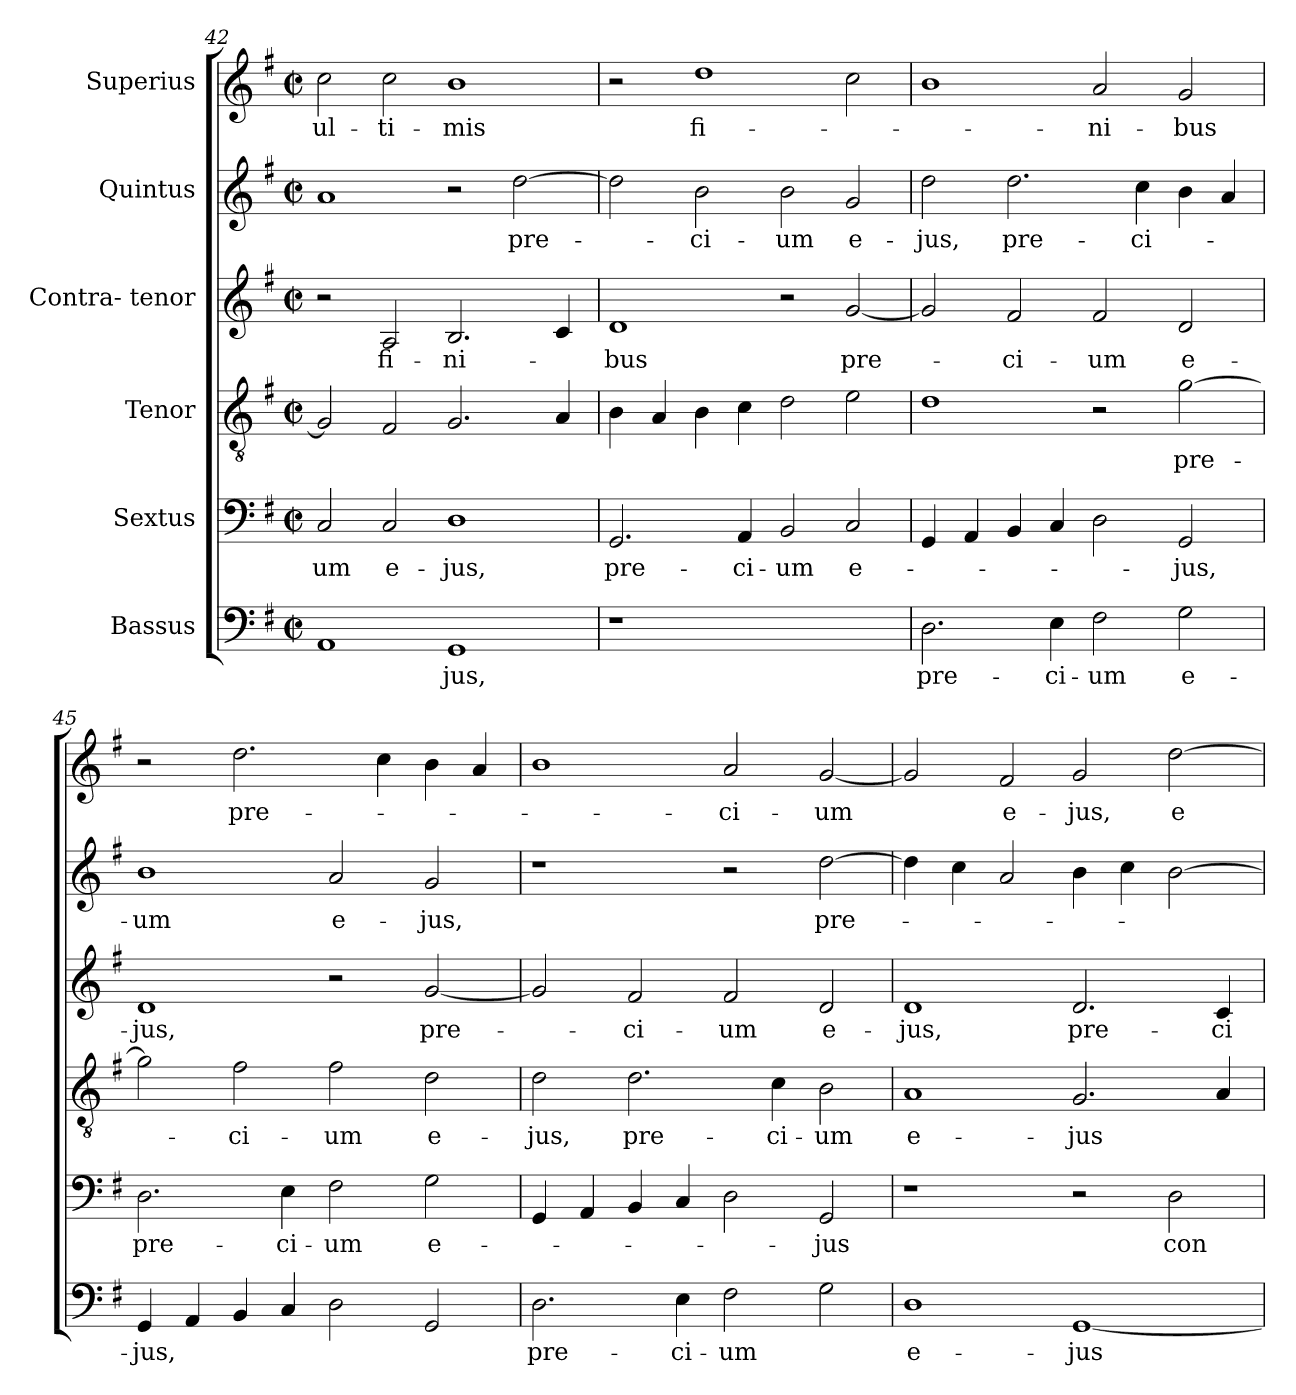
**kern	**text	**kern	**text	**kern	**text	**kern	**text	**kern	**text	**kern	**text
*part6	*part6	*part5	*part5	*part4	*part4	*part3	*part3	*part2	*part2	*part1	*part1
*staff6	*staff6	*staff5	*staff5	*staff4	*staff4	*staff3	*staff3	*staff2	*staff2	*staff1	*staff1
*I"Bassus	*	*I"Sextus	*	*I"Tenor	*	*I"Contra- tenor	*	*I"Quintus	*	*I"Superius	*
*clefF4	*	*clefF4	*	*clefGv2	*	*clefG2	*	*clefG2	*	*clefG2	*
*k[f#]	*	*k[f#]	*	*k[f#]	*	*k[f#]	*	*k[f#]	*	*k[f#]	*
*G:	*	*G:	*	*G:	*	*G:	*	*G:	*	*G:	*
*M2/2	*	*M2/2	*	*M2/2	*	*M2/2	*	*M2/2	*	*M2/2	*
*met(c|)	*	*met(c|)	*	*met(c|)	*	*met(c|)	*	*met(c|)	*	*met(c|)	*
=42	=42	=42	=42	=42	=42	=42	=42	=42	=42	=42	=42
!	!	!	!LO:LY:b	!	!	!	!	!	!	!	!LO:LY:b
1AA	.	2C/	-um	2G/]	.	2r	.	1a	.	2cc\	ul-
!	!	!	!LO:LY:b	!	!	!	!LO:LY:b	!	!	!	!LO:LY:b
.	.	2C/	e-	2F#/	.	2A/	fi-	.	.	2cc\	-ti-
!	!LO:LY:b	!	!LO:LY:b	!	!	!	!LO:LY:b	!	!	!	!LO:LY:b
1GG	-jus,	1D	-jus,	2.G/	.	2.B/	-ni-	2r	.	1b	-mis
!	!	!	!	!	!	!	!	!	!LO:LY:b	!	!
.	.	.	.	.	.	.	.	[2dd\	pre-	.	.
.	.	.	.	4A/	.	4c/	.	.	.	.	.
=43	=43	=43	=43	=43	=43	=43	=43	=43	=43	=43	=43
!	!	!	!LO:LY:b	!	!	!	!LO:LY:b	!	!	!	!
1r	.	2.GG/	pre-	4B\	.	1d	-bus	2dd\]	.	2r	.
.	.	.	.	4A/	.	.	.	.	.	.	.
!	!	!	!	!	!	!	!	!	!LO:LY:b	!	!LO:LY:b
.	.	.	.	4B\	.	.	.	2b\	-ci-	1dd	fi-
!	!	!	!LO:LY:b	!	!	!	!	!	!	!	!
.	.	4AA/	-ci-	4c\	.	.	.	.	.	.	.
!	!	!	!LO:LY:b	!	!	!	!	!	!LO:LY:b	!	!
1ryy	.	2BB/	-um	2d\	.	2r	.	2b\	-um	.	.
!	!	!	!LO:LY:b	!	!	!	!LO:LY:b	!	!LO:LY:b	!	!
.	.	2C/	e-	2e\	.	[2g/	pre-	2g/	e-	2cc\	.
=44	=44	=44	=44	=44	=44	=44	=44	=44	=44	=44	=44
!	!LO:LY:b	!	!	!	!	!	!	!	!LO:LY:b	!	!
2.D\	pre-	4GG/	.	1d	.	2g/]	.	2dd\	-jus,	1b	.
.	.	4AA/	.	.	.	.	.	.	.	.	.
!	!	!	!	!	!	!	!LO:LY:b	!	!LO:LY:b	!	!
.	.	4BB/	.	.	.	2f#/	-ci-	2.dd\	pre-	.	.
!	!LO:LY:b	!	!	!	!	!	!	!	!	!	!
4E\	-ci-	4C/	.	.	.	.	.	.	.	.	.
!	!LO:LY:b	!	!	!	!	!	!LO:LY:b	!	!	!	!LO:LY:b
2F#\	-um	2D\	.	2r	.	2f#/	-um	.	.	2a/	-ni-
!	!	!	!	!	!	!	!	!	!LO:LY:b	!	!
.	.	.	.	.	.	.	.	4cc\	-ci-	.	.
!	!LO:LY:b	!	!LO:LY:b	!	!LO:LY:b	!	!LO:LY:b	!	!	!	!LO:LY:b
2G\	e-	2GG/	-jus,	[2g\	pre-	2d/	e-	4b\	.	2g/	-bus
.	.	.	.	.	.	.	.	4a/	.	.	.
=45	=45	=45	=45	=45	=45	=45	=45	=45	=45	=45	=45
!	!LO:LY:b	!	!LO:LY:b	!	!	!	!LO:LY:b	!	!LO:LY:b	!	!
4GG/	-jus,	2.D\	pre-	2g\]	.	1d	-jus,	1b	-um	2r	.
4AA/	.	.	.	.	.	.	.	.	.	.	.
!	!	!	!	!	!LO:LY:b	!	!	!	!	!	!LO:LY:b
4BB/	.	.	.	2f#\	-ci-	.	.	.	.	2.dd\	pre-
!	!	!	!LO:LY:b	!	!	!	!	!	!	!	!
4C/	.	4E\	-ci-	.	.	.	.	.	.	.	.
!	!	!	!LO:LY:b	!	!LO:LY:b	!	!	!	!LO:LY:b	!	!
2D\	.	2F#\	-um	2f#\	-um	2r	.	2a/	e-	.	.
.	.	.	.	.	.	.	.	.	.	4cc\	.
!	!	!	!LO:LY:b	!	!LO:LY:b	!	!LO:LY:b	!	!LO:LY:b	!	!
2GG/	.	2G\	e-	2d\	e-	[2g/	pre-	2g/	-jus,	4b\	.
.	.	.	.	.	.	.	.	.	.	4a/	.
!!LO:LB:g=z
=46	=46	=46	=46	=46	=46	=46	=46	=46	=46	=46	=46
!	!LO:LY:b	!	!	!	!LO:LY:b	!	!	!	!	!	!
2.D\	pre-	4GG/	.	2d\	-jus,	2g/]	.	1r	.	1b	.
.	.	4AA/	.	.	.	.	.	.	.	.	.
!	!	!	!	!	!LO:LY:b	!	!LO:LY:b	!	!	!	!
.	.	4BB/	.	2.d\	pre-	2f#/	-ci-	.	.	.	.
!	!LO:LY:b	!	!	!	!	!	!	!	!	!	!
4E\	-ci-	4C/	.	.	.	.	.	.	.	.	.
!	!LO:LY:b	!	!	!	!	!	!LO:LY:b	!	!	!	!LO:LY:b
2F#\	-um	2D\	.	.	.	2f#/	-um	2r	.	2a/	-ci-
!	!	!	!	!	!LO:LY:b	!	!	!	!	!	!
.	.	.	.	4c\	-ci-	.	.	.	.	.	.
!	!	!	!LO:LY:b	!	!LO:LY:b	!	!LO:LY:b	!	!LO:LY:b	!	!LO:LY:b
2G\	.	2GG/	-jus	2B\	-um	2d/	e-	[2dd\	pre-	[2g/	-um
=47	=47	=47	=47	=47	=47	=47	=47	=47	=47	=47	=47
!	!LO:LY:b	!	!	!	!LO:LY:b	!	!LO:LY:b	!	!	!	!
1D	e-	1r	.	1A	e-	1d	-jus,	4dd\]	.	2g/]	.
.	.	.	.	.	.	.	.	4cc\	.	.	.
!	!	!	!	!	!	!	!	!	!	!	!LO:LY:b
.	.	.	.	.	.	.	.	2a/	.	2f#/	e-
!	!LO:LY:b	!	!	!	!LO:LY:b	!	!LO:LY:b	!	!	!	!LO:LY:b
[1GG	-jus	2r	.	2.G/	-jus	2.d/	pre-	4b\	.	2g/	-jus,
.	.	.	.	.	.	.	.	4cc\	.	.	.
!	!	!	!LO:LY:b	!	!	!	!	!	!	!	!LO:LY:b
.	.	2D\	con-	.	.	.	.	[2b\	.	[2dd\	e-
!	!	!	!	!	!	!	!LO:LY:b	!	!	!	!
.	.	.	.	4A/	.	4c/	-ci-	.	.	.	.
=	=	=	=	=	=	=	=	=	=	=	=
*-	*-	*-	*-	*-	*-	*-	*-	*-	*-	*-	*-
